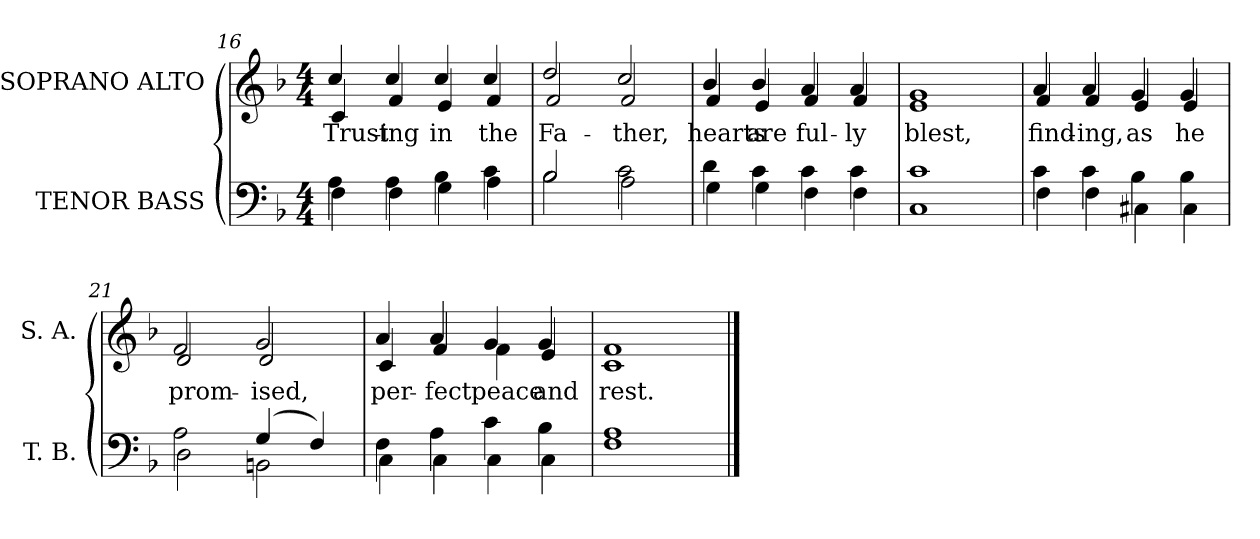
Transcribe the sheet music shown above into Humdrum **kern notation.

**kern	**kern	**text
*part2	*part1	*part1
*staff2	*staff1	*staff1
*I"TENOR BASS	*I"SOPRANO ALTO	*
*I'T. B.	*I'S. A.	*
!!LO:LB:g=z
*clefF4	*clefG2	*
*k[b-]	*k[b-]	*
*F:	*F:	*
*M4/4	*M4/4	*
=16	=16	=16
*^	*	*
!	!	!LO:TX:a:i:t=Refrain	!
!	!	!	!LO:LY:b:color=#000000
*	*	*^	*
4Ai\	4Fi\	4cci/	4ci/	Trust-
!	!	!	!	!LO:LY:b:color=#000000
4Ai\	4Fi\	4cci/	4fi/	-ing
!	!	!	!	!LO:LY:b:color=#000000
4B-i\	4Gi\	4cci/	4ei/	in
!	!	!	!	!LO:LY:b:color=#000000
4ci\	4Ai\	4cci/	4fi/	the
=17	=17	=17	=17	=17
!	!	!	!	!LO:LY:b:color=#000000
2B-i/	2B-i\	2ddi/	2fi/	Fa-
!	!	!	!	!LO:LY:b:color=#000000
2ci\	2Ai\	2cci/	2fi/	-ther,
=18	=18	=18	=18	=18
!	!	!	!	!LO:LY:b:color=#000000
4di\	4Gi\	4b-i/	4fi/	hearts
!	!	!	!	!LO:LY:b:color=#000000
4ci\	4Gi\	4b-i/	4ei/	are
!	!	!	!	!LO:LY:b:color=#000000
4ci\	4Fi\	4ai/	4fi/	ful-
!	!	!	!	!LO:LY:b:color=#000000
4ci\	4Fi\	4ai/	4fi/	-ly
=19	=19	=19	=19	=19
!	!	!	!	!LO:LY:b:color=#000000
1ci	1Ci	1gi	1ei	blest,
!!LO:LB:g=z	!!
=20	=20	=20	=20	=20
!	!	!	!	!LO:LY:b:color=#000000
4ci\	4Fi\	4ai/	4fi/	find-
!	!	!	!	!LO:LY:b:color=#000000
4ci\	4Fi\	4ai/	4fi/	-ing,
!	!	!	!	!LO:LY:b:color=#000000
4B-i\	4C#Xi\	4gi/	4ei/	as
!	!	!	!	!LO:LY:b:color=#000000
4B-i\	4C#i\	4gi/	4ei/	he
=21	=21	=21	=21	=21
!	!	!	!	!LO:LY:b:color=#000000
2Ai\	2Di\	2fi/	2di/	prom-
!	!	!	!	!LO:LY:b:color=#000000
(4Gi/	2BBni\	2gi/	2di/	-ised,
4Fi/)	.	.	.	.
=22	=22	=22	=22	=22
!	!	!	!	!LO:LY:b:color=#000000
4Fi\	4Ci\	4ai/	4ci/	per-
!	!	!	!	!LO:LY:b:color=#000000
4Ai\	4Ci\	4ai/	4fi/	-fect
!	!	!	!	!LO:LY:b:color=#000000
4ci\	4Ci\	4gi/	4fi\	peace
!	!	!	!	!LO:LY:b:color=#000000
4B-i\	4Ci\	4gi/	4ei/	and
=23	=23	=23	=23	=23
!	!	!	!	!LO:LY:b:color=#000000
1Ai	1Fi	1fi	1ci	rest.
*v	*v	*	*	*
*	*v	*v	*
==	==	==
*-	*-	*-
